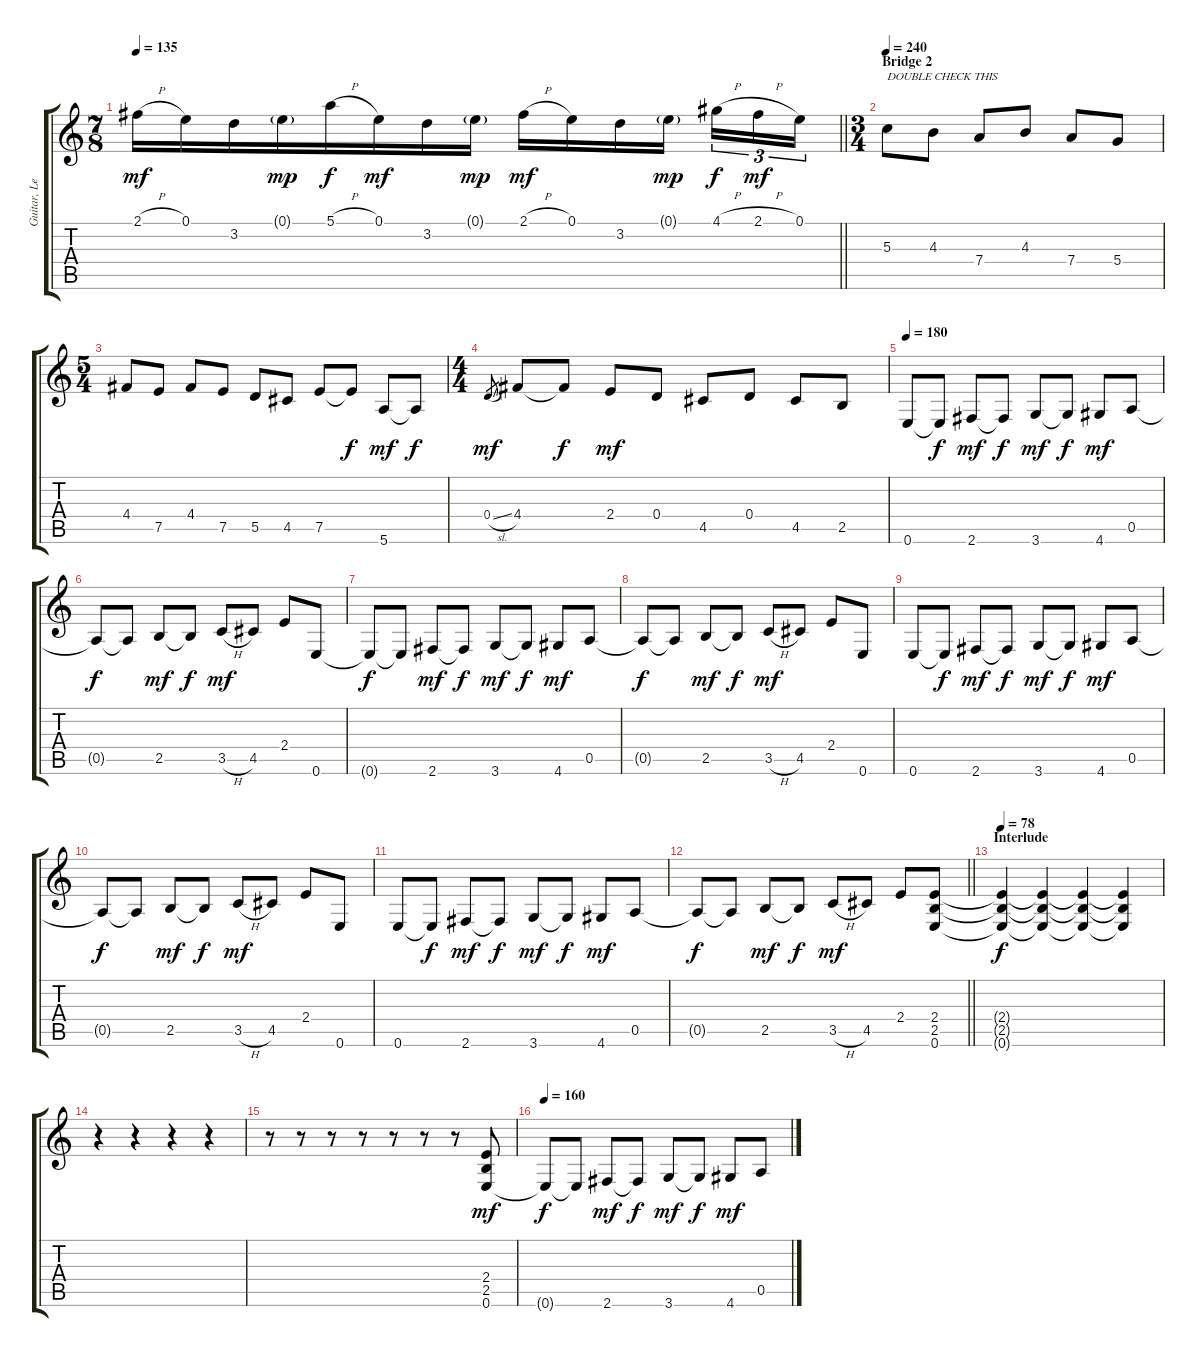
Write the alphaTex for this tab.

\track ("Guitar, Lead" "Guitar, Le") {instrument overdrivenguitar}
\staff {score tabs}
\tuning (E4 B3 G3 D3 A2 E2) {hide}
\ts (7 8)
\tempo 135
\clef g2
\barLineRight lightlight
\ks c
2.1{h}.16{dy mf} 0.1.16 3.2.16 0.1{g}.16{dy mp} 5.1{h}.16{dy f} 0.1.16{dy mf} 3.2.16 0.1{g}.16{dy mp} 2.1{h}.16{dy mf} 0.1.16 3.2.16 0.1{g}.16{dy mp} 4.1{h}.16{tu (3 2) dy f} 2.1{h}.16{tu (3 2) dy mf} 0.1.16{tu (3 2)} |
\ts (3 4)
\section ("" "Bridge 2")
\tempo 240
5.3.8{txt "DOUBLE CHECK THIS"} 4.3.8 7.4.8 4.3.8 7.4.8 5.4.8 |
\ts (5 4)
4.4.8 7.5.8 4.4.8 7.5.8 5.5.8 4.5.8 7.5.8 7.5{t}.8{dy f} 5.6.8{dy mf} 5.6{t}.8{dy f} |
\ts (4 4)
0.4{sl}.8{gr dy mf} 4.4.8 4.4{t}.8{dy f} 2.4.8{dy mf} 0.4.8 4.5.8 0.4.8 4.5.8 2.5.8 |
\tempo 180
0.6.8 0.6{t}.8{dy f} 2.6.8{dy mf} 2.6{t}.8{dy f} 3.6.8{dy mf} 3.6{t}.8{dy f} 4.6.8{dy mf} 0.5.8 |
0.5{t}.8{dy f} 0.5{t}.8 2.5.8{dy mf} 2.5{t}.8{dy f} 3.5{h}.8{dy mf} 4.5.8 2.4.8 0.6.8 |
0.6{t}.8{dy f} 0.6{t}.8 2.6.8{dy mf} 2.6{t}.8{dy f} 3.6.8{dy mf} 3.6{t}.8{dy f} 4.6.8{dy mf} 0.5.8 |
0.5{t}.8{dy f} 0.5{t}.8 2.5.8{dy mf} 2.5{t}.8{dy f} 3.5{h}.8{dy mf} 4.5.8 2.4.8 0.6.8 |
0.6.8 0.6{t}.8{dy f} 2.6.8{dy mf} 2.6{t}.8{dy f} 3.6.8{dy mf} 3.6{t}.8{dy f} 4.6.8{dy mf} 0.5.8 |
0.5{t}.8{dy f} 0.5{t}.8 2.5.8{dy mf} 2.5{t}.8{dy f} 3.5{h}.8{dy mf} 4.5.8 2.4.8 0.6.8 |
0.6.8 0.6{t}.8{dy f} 2.6.8{dy mf} 2.6{t}.8{dy f} 3.6.8{dy mf} 3.6{t}.8{dy f} 4.6.8{dy mf} 0.5.8 |
\barLineRight lightlight
0.5{t}.8{dy f} 0.5{t}.8 2.5.8{dy mf} 2.5{t}.8{dy f} 3.5{h}.8{dy mf} 4.5.8 2.4.8 (2.4 2.5 0.6).8 |
\section ("" "Interlude")
\tempo 78
(2.4{t} 2.5{t} 0.6{t}).4{dy f volume 0} (2.4{t} 2.5{t} 0.6{t}).4 (2.4{t} 2.5{t} 0.6{t}).4 (2.4{t} 2.5{t} 0.6{t}).4 |
r.4{volume 16} r.4 r.4 r.4 |
r.8 r.8 r.8 r.8 r.8 r.8 r.8 (2.4 2.5 0.6).8{dy mf} |
\tempo 160
0.6{t}.8{dy f} 0.6{t}.8 2.6.8{dy mf} 2.6{t}.8{dy f} 3.6.8{dy mf} 3.6{t}.8{dy f} 4.6.8{dy mf} 0.5.8
